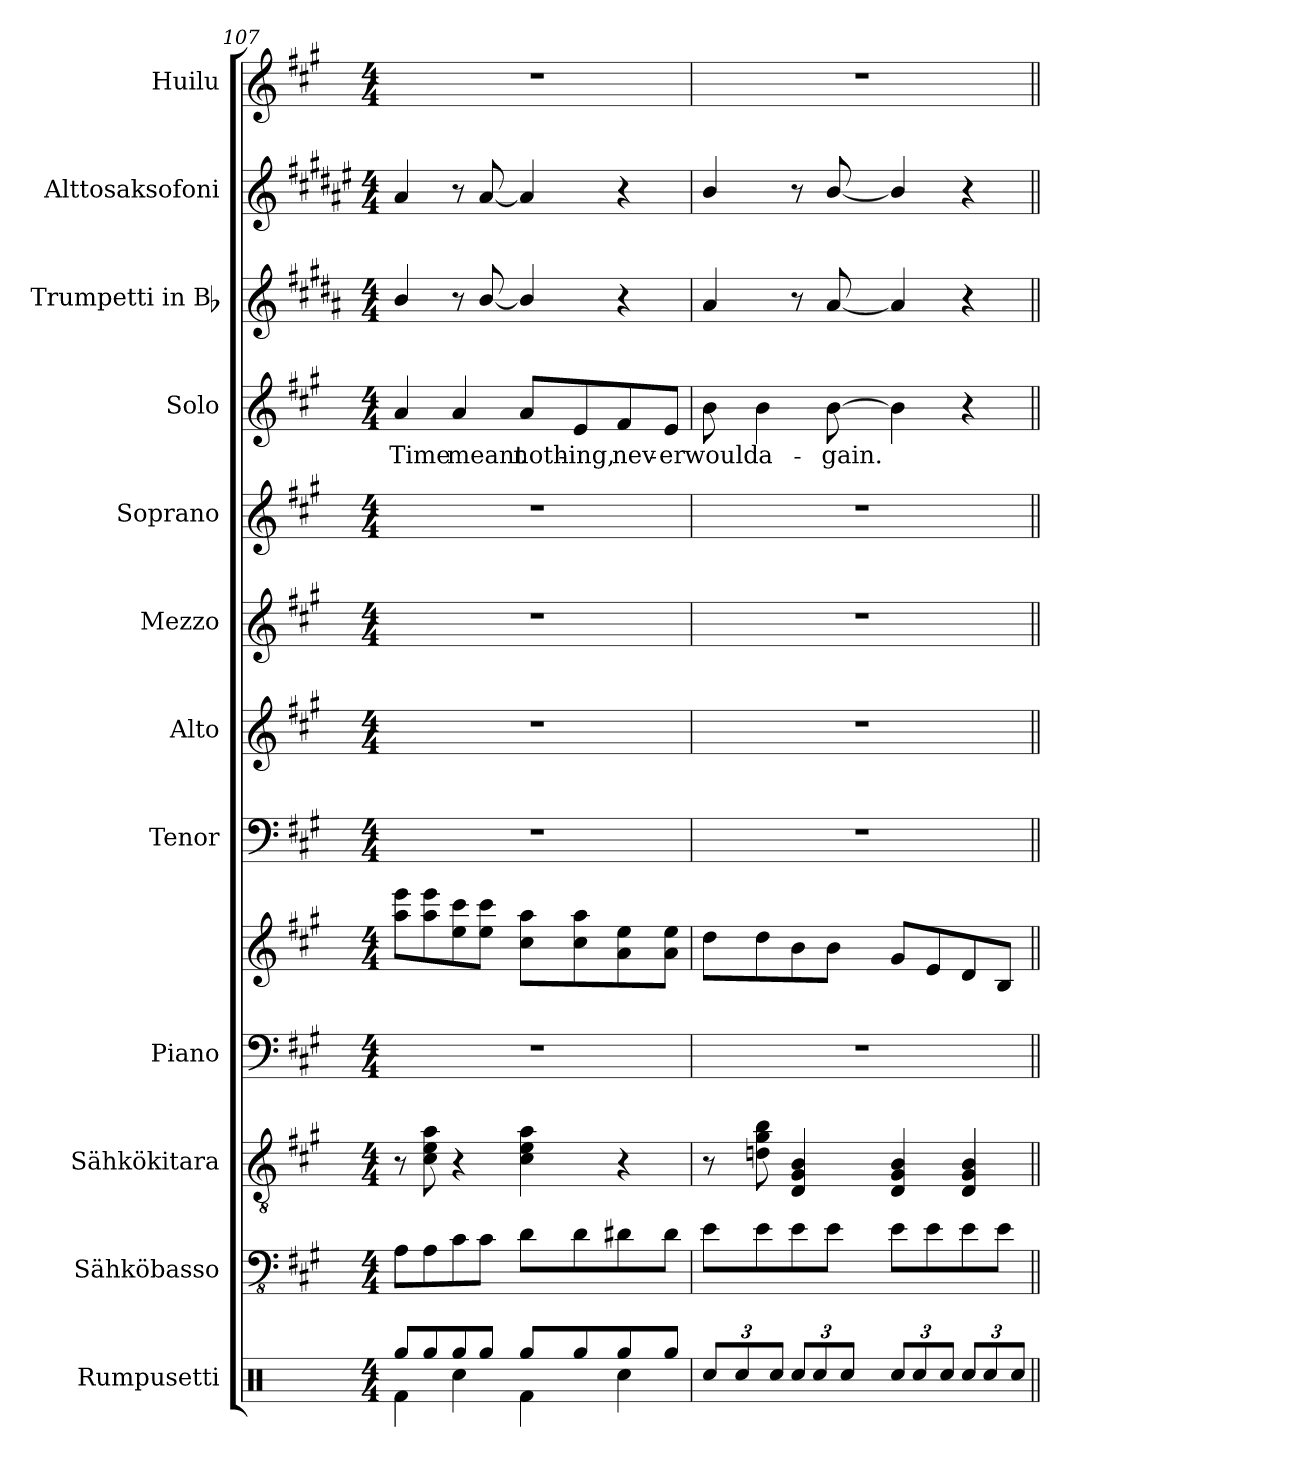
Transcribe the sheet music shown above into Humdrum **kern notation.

**kern	**kern	**kern	**kern	**kern	**kern	**kern	**kern	**kern	**kern	**text	**kern	**kern	**kern
*part12	*part11	*part10	*part9	*part9	*part8	*part7	*part6	*part5	*part4	*part4	*part3	*part2	*part1
*staff13	*staff12	*staff11	*staff10	*staff9	*staff8	*staff7	*staff6	*staff5	*staff4	*staff4	*staff3	*staff2	*staff1
*I"Rumpusetti	*I"Sähköbasso	*I"Sähkökitara	*I"Piano	*	*I"Tenor	*I"Alto	*I"Mezzo	*I"Soprano	*I"Solo	*	*I"Trumpetti in Bb	*I"Alttosaksofoni	*I"Huilu
*I'R. setti	*	*	*I'Pno.	*	*I'T.	*I'A.	*I'M.	*I'S.	*I'Solo	*	*I'Tpt. in Bb	*	*I'H.
!!LO:PB:g=z
*clefX	*clefFv4	*clefGv2	*clefF4	*clefG2	*clefF4	*clefG2	*clefG2	*clefG2	*clefG2	*	*clefG2	*clefG2	*clefG2
*	*	*	*	*	*	*	*	*	*	*	*ITrd1c2	*ITrd5c9	*
*k[]	*k[f#c#g#]	*k[f#c#g#]	*k[f#c#g#]	*k[f#c#g#]	*k[f#c#g#]	*k[f#c#g#]	*k[f#c#g#]	*k[f#c#g#]	*k[f#c#g#]	*	*k[f#c#g#]	*k[f#c#g#]	*k[f#c#g#]
*M4/4	*M4/4	*M4/4	*M4/4	*M4/4	*M4/4	*M4/4	*M4/4	*M4/4	*M4/4	*	*M4/4	*M4/4	*M4/4
=107	=107	=107	=107	=107	=107	=107	=107	=107	=107	=107	=107	=107	=107
*^	*	*	*	*	*	*	*	*	*	*	*	*	*
!	!	!	!	!	!	!	!	!	!	!	!LO:LY:b	!	!	!
8Rgg/L	4Rf\	8AA\L	8r	1r	8aa\ 8eee\L	1r	1r	1r	1r	4a/	Time	4a/	4c#/	1r
8Rgg/	.	8AA\	8c#\ 8e\ 8a\	.	8aa\ 8eee\	.	.	.	.	.	.	.	.	.
!	!	!	!	!	!	!	!	!	!	!	!LO:LY:b	!	!	!
8Rgg/	4Rcc\	8C#\	4r	.	8ee\ 8ccc#\	.	.	.	.	4a/	meant	8r	8r	.
8Rgg/J	.	8C#\J	.	.	8ee\ 8ccc#\J	.	.	.	.	.	.	[8a/	[8c#/	.
!	!	!	!	!	!	!	!	!	!	!	!LO:LY:b	!	!	!
8Rgg/L	4Rf\	8D\L	4c#\ 4e\ 4a\	.	8cc#\ 8aa\L	.	.	.	.	8a/L	noth-	4a/]	4c#/]	.
!	!	!	!	!	!	!	!	!	!	!	!LO:LY:b	!	!	!
8Rgg/	.	8D\	.	.	8cc#\ 8aa\	.	.	.	.	8e/	-ing,	.	.	.
!	!	!	!	!	!	!	!	!	!	!	!LO:LY:b	!	!	!
8Rgg/	4Rcc\	8D#X\	4r	.	8a\ 8ee\	.	.	.	.	8f#/	nev-	4r	4r	.
!	!	!	!	!	!	!	!	!	!	!	!LO:LY:b	!	!	!
8Rgg/J	.	8D#\J	.	.	8a\ 8ee\J	.	.	.	.	8e/J	-er	.	.	.
*v	*v	*	*	*	*	*	*	*	*	*	*	*	*	*
=108	=108	=108	=108	=108	=108	=108	=108	=108	=108	=108	=108	=108	=108
*Xbrackettup	*	*	*	*	*	*	*	*	*	*	*	*	*
!	!	!	!	!	!	!	!	!	!	!LO:LY:b	!	!	!
12Rcc/L	8E\L	8r	1r	8dd\L	1r	1r	1r	1r	8b\	would	4g#/	4d/	1r
12Rcc/	.	.	.	.	.	.	.	.	.	.	.	.	.
!	!	!	!	!	!	!	!	!	!	!LO:LY:b	!	!	!
.	8E\	8dn\ 8g#\ 8b\	.	8dd\	.	.	.	.	4b\	a-	.	.	.
12Rcc/J	.	.	.	.	.	.	.	.	.	.	.	.	.
12Rcc/L	8E\	4D/ 4G#/ 4B/	.	8b\	.	.	.	.	.	.	8r	8r	.
12Rcc/	.	.	.	.	.	.	.	.	.	.	.	.	.
!	!	!	!	!	!	!	!	!	!	!LO:LY:b	!	!	!
.	8E\J	.	.	8b\J	.	.	.	.	[8b\	-gain.	[8g#/	[8d/	.
12Rcc/J	.	.	.	.	.	.	.	.	.	.	.	.	.
12Rcc/L	8E\L	4D/ 4G#/ 4B/	.	8g#/L	.	.	.	.	4b\]	.	4g#/]	4d/]	.
12Rcc/	.	.	.	.	.	.	.	.	.	.	.	.	.
.	8E\	.	.	8e/	.	.	.	.	.	.	.	.	.
12Rcc/J	.	.	.	.	.	.	.	.	.	.	.	.	.
12Rcc/L	8E\	4D/ 4G#/ 4B/	.	8d/	.	.	.	.	4r	.	4r	4r	.
12Rcc/	.	.	.	.	.	.	.	.	.	.	.	.	.
.	8E\J	.	.	8B/J	.	.	.	.	.	.	.	.	.
12Rcc/J	.	.	.	.	.	.	.	.	.	.	.	.	.
=||	=||	=||	=||	=||	=||	=||	=||	=||	=||	=||	=||	=||	=||
*-	*-	*-	*-	*-	*-	*-	*-	*-	*-	*-	*-	*-	*-
